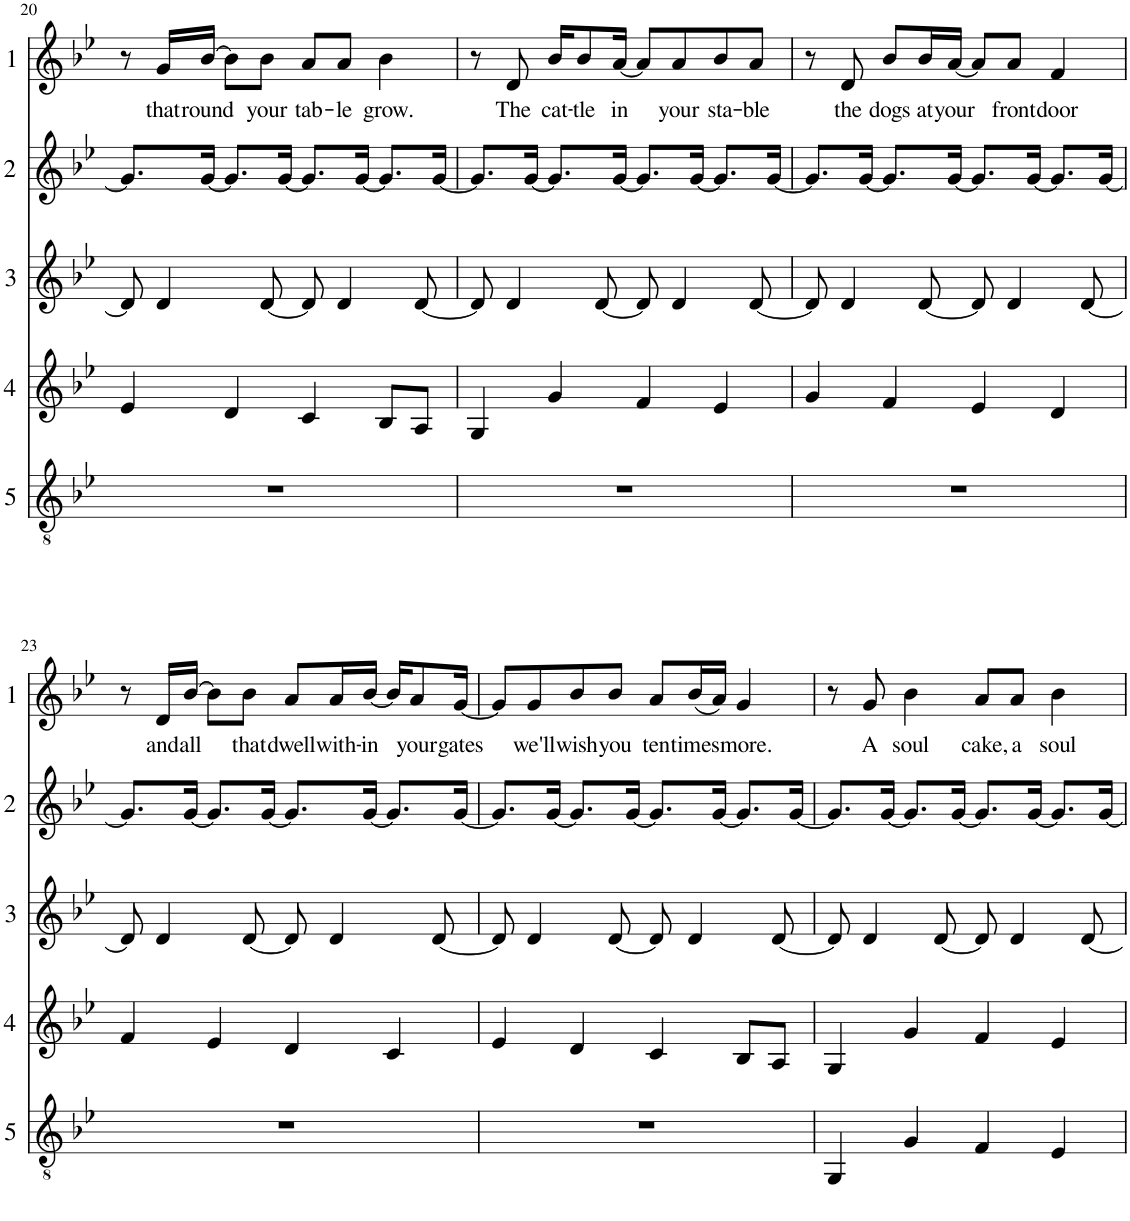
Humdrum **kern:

**kern	**kern	**kern	**kern	**kern	**text
*part5	*part4	*part3	*part2	*part1	*part1
*staff5	*staff4	*staff3	*staff2	*staff1	*staff1
*I"Hlas 5	*I"Hlas 4	*I"Hlas 3	*I"Hlas 2	*I"Hlas 1	*
!!LO:PB:g=z
*clefGv2	*clefG2	*clefG2	*clefG2	*clefG2	*
*Trd-7c-12	*	*	*	*	*
*k[b-e-]	*k[b-e-]	*k[b-e-]	*k[b-e-]	*k[b-e-]	*
*M4/4	*M4/4	*M4/4	*M4/4	*M4/4	*
=20	=20	=20	=20	=20	=20
1r	4e-/	8d/]	8.g/L]	8r	.
!	!	!	!	!	!LO:LY:b
.	.	4d/	.	16g/LL	that
!	!	!	!	!	!LO:LY:b
.	.	.	[16g/Jk	[16b-/JJ	round
.	4d/	.	8.g/L]	8b-\L]	.
!	!	!	!	!	!LO:LY:b
.	.	[8d/	.	8b-\J	your
.	.	.	[16g/Jk	.	.
!	!	!	!	!	!LO:LY:b
.	4c/	8d/]	8.g/L]	8a/L	tab-
!	!	!	!	!	!LO:LY:b
.	.	4d/	.	8a/J	-le
.	.	.	[16g/Jk	.	.
!	!	!	!	!	!LO:LY:b
.	8B-/L	.	8.g/L]	4b-\	grow.
.	8A/J	[8d/	.	.	.
.	.	.	[16g/Jk	.	.
=21	=21	=21	=21	=21	=21
1r	4G/	8d/]	8.g/L]	8r	.
!	!	!	!	!	!LO:LY:b
.	.	4d/	.	8d/	The
.	.	.	[16g/Jk	.	.
!	!	!	!	!	!LO:LY:b
.	4g/	.	8.g/L]	16b-/KL	cat-
!	!	!	!	!	!LO:LY:b
.	.	.	.	8b-/	-tle
.	.	[8d/	.	.	.
!	!	!	!	!	!LO:LY:b
.	.	.	[16g/Jk	[16a/Jk	in
.	4f/	8d/]	8.g/L]	8a/L]	.
!	!	!	!	!	!LO:LY:b
.	.	4d/	.	8a/	your
.	.	.	[16g/Jk	.	.
!	!	!	!	!	!LO:LY:b
.	4e-/	.	8.g/L]	8b-/	sta-
!	!	!	!	!	!LO:LY:b
.	.	[8d/	.	8a/J	-ble
.	.	.	[16g/Jk	.	.
=22	=22	=22	=22	=22	=22
1r	4g/	8d/]	8.g/L]	8r	.
!	!	!	!	!	!LO:LY:b
.	.	4d/	.	8d/	the
.	.	.	[16g/Jk	.	.
!	!	!	!	!	!LO:LY:b
.	4f/	.	8.g/L]	8b-/L	dogs
!	!	!	!	!	!LO:LY:b
.	.	[8d/	.	16b-/L	at
!	!	!	!	!	!LO:LY:b
.	.	.	[16g/Jk	[16a/JJ	your
.	4e-/	8d/]	8.g/L]	8a/L]	.
!	!	!	!	!	!LO:LY:b
.	.	4d/	.	8a/J	front
.	.	.	[16g/Jk	.	.
!	!	!	!	!	!LO:LY:b
.	4d/	.	8.g/L]	4f/	door
.	.	[8d/	.	.	.
.	.	.	[16g/Jk	.	.
!!LO:LB:g=z
=23	=23	=23	=23	=23	=23
1r	4f/	8d/]	8.g/L]	8r	.
!	!	!	!	!	!LO:LY:b
.	.	4d/	.	16d/LL	and
!	!	!	!	!	!LO:LY:b
.	.	.	[16g/Jk	[16b-/JJ	all
.	4e-/	.	8.g/L]	8b-\L]	.
!	!	!	!	!	!LO:LY:b
.	.	[8d/	.	8b-\J	that
.	.	.	[16g/Jk	.	.
!	!	!	!	!	!LO:LY:b
.	4d/	8d/]	8.g/L]	8a/L	dwell
!	!	!	!	!	!LO:LY:b
.	.	4d/	.	16a/L	with-
!	!	!	!	!	!LO:LY:b
.	.	.	[16g/Jk	[16b-/JJ	-in
.	4c/	.	8.g/L]	16b-/KL]	.
!	!	!	!	!	!LO:LY:b
.	.	.	.	8a/	your
.	.	[8d/	.	.	.
!	!	!	!	!	!LO:LY:b
.	.	.	[16g/Jk	[16g/Jk	gates
=24	=24	=24	=24	=24	=24
1r	4e-/	8d/]	8.g/L]	8g/L]	.
!	!	!	!	!	!LO:LY:b
.	.	4d/	.	8g/	we'll
.	.	.	[16g/Jk	.	.
!	!	!	!	!	!LO:LY:b
.	4d/	.	8.g/L]	8b-/	wish
!	!	!	!	!	!LO:LY:b
.	.	[8d/	.	8b-/J	you
.	.	.	[16g/Jk	.	.
!	!	!	!	!	!LO:LY:b
.	4c/	8d/]	8.g/L]	8a/L	ten
!	!	!	!	!	!LO:LY:b
.	.	4d/	.	(16b-/L	times
.	.	.	[16g/Jk	16a/JJ)	.
!	!	!	!	!	!LO:LY:b
.	8B-/L	.	8.g/L]	4g/	more.
.	8A/J	[8d/	.	.	.
.	.	.	[16g/Jk	.	.
=25	=25	=25	=25	=25	=25
4GG/	4G/	8d/]	8.g/L]	8r	.
!	!	!	!	!	!LO:LY:b
.	.	4d/	.	8g/	A
.	.	.	[16g/Jk	.	.
!	!	!	!	!	!LO:LY:b
4G/	4g/	.	8.g/L]	4b-\	soul
.	.	[8d/	.	.	.
.	.	.	[16g/Jk	.	.
!	!	!	!	!	!LO:LY:b
4F/	4f/	8d/]	8.g/L]	8a/L	cake,
!	!	!	!	!	!LO:LY:b
.	.	4d/	.	8a/J	a
.	.	.	[16g/Jk	.	.
!	!	!	!	!	!LO:LY:b
4E-/	4e-/	.	8.g/L]	4b-\	soul
.	.	[8d/	.	.	.
.	.	.	[16g/Jk	.	.
=	=	=	=	=	=
*-	*-	*-	*-	*-	*-
